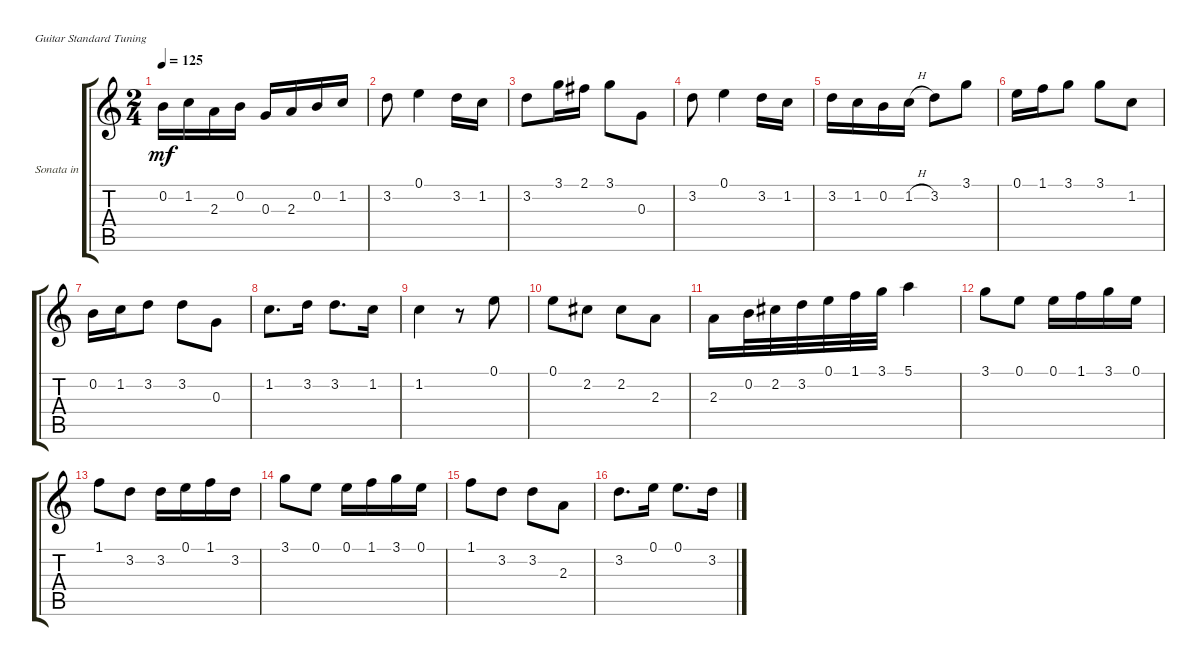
\bracketExtendMode groupsimilarinstruments
\firstSystemTrackNameOrientation horizontal
\otherSystemsTrackNameOrientation horizontal
\track ("Sonata in Am . 4. Vivace" "Sonata in ") {instrument oboe}
\staff {score tabs}
\tuning (E4 B3 G3 D3 A2 E2)
\displaytranspose 12
\ts (2 4)
\tempo 125
\clef g2
\ks c
0.2.16{dy mf} 1.2.16 2.3.16 0.2.16 0.3.16 2.3.16 0.2.16 1.2.16 |
3.2.8 0.1.4 3.2.16 1.2.16 |
3.2.8 3.1.16 2.1.16 3.1.8 0.3.8 |
3.2.8 0.1.4 3.2.16 1.2.16 |
3.2.16 1.2.16 0.2.16 1.2{h}.16 3.2.8 3.1.8 |
0.1.16 1.1.16 3.1.8 3.1.8 1.2.8 |
0.2.16 1.2.16 3.2.8 3.2.8 0.3.8 |
1.2.8{d} 3.2.16 3.2.8{d} 1.2.16 |
1.2.4 r.8 0.1.8 |
0.1.8 2.2.8 2.2.8 2.3.8 |
2.3.16 0.2.32 2.2.32 3.2.32 0.1.32 1.1.32 3.1.32 5.1.4 |
3.1.8 0.1.8 0.1.16 1.1.16 3.1.16 0.1.16 |
1.1.8 3.2.8 3.2.16 0.1.16 1.1.16 3.2.16 |
3.1.8 0.1.8 0.1.16 1.1.16 3.1.16 0.1.16 |
1.1.8 3.2.8 3.2.8 2.3.8 |
3.2.8{d} 0.1.16 0.1.8{d} 3.2.16
